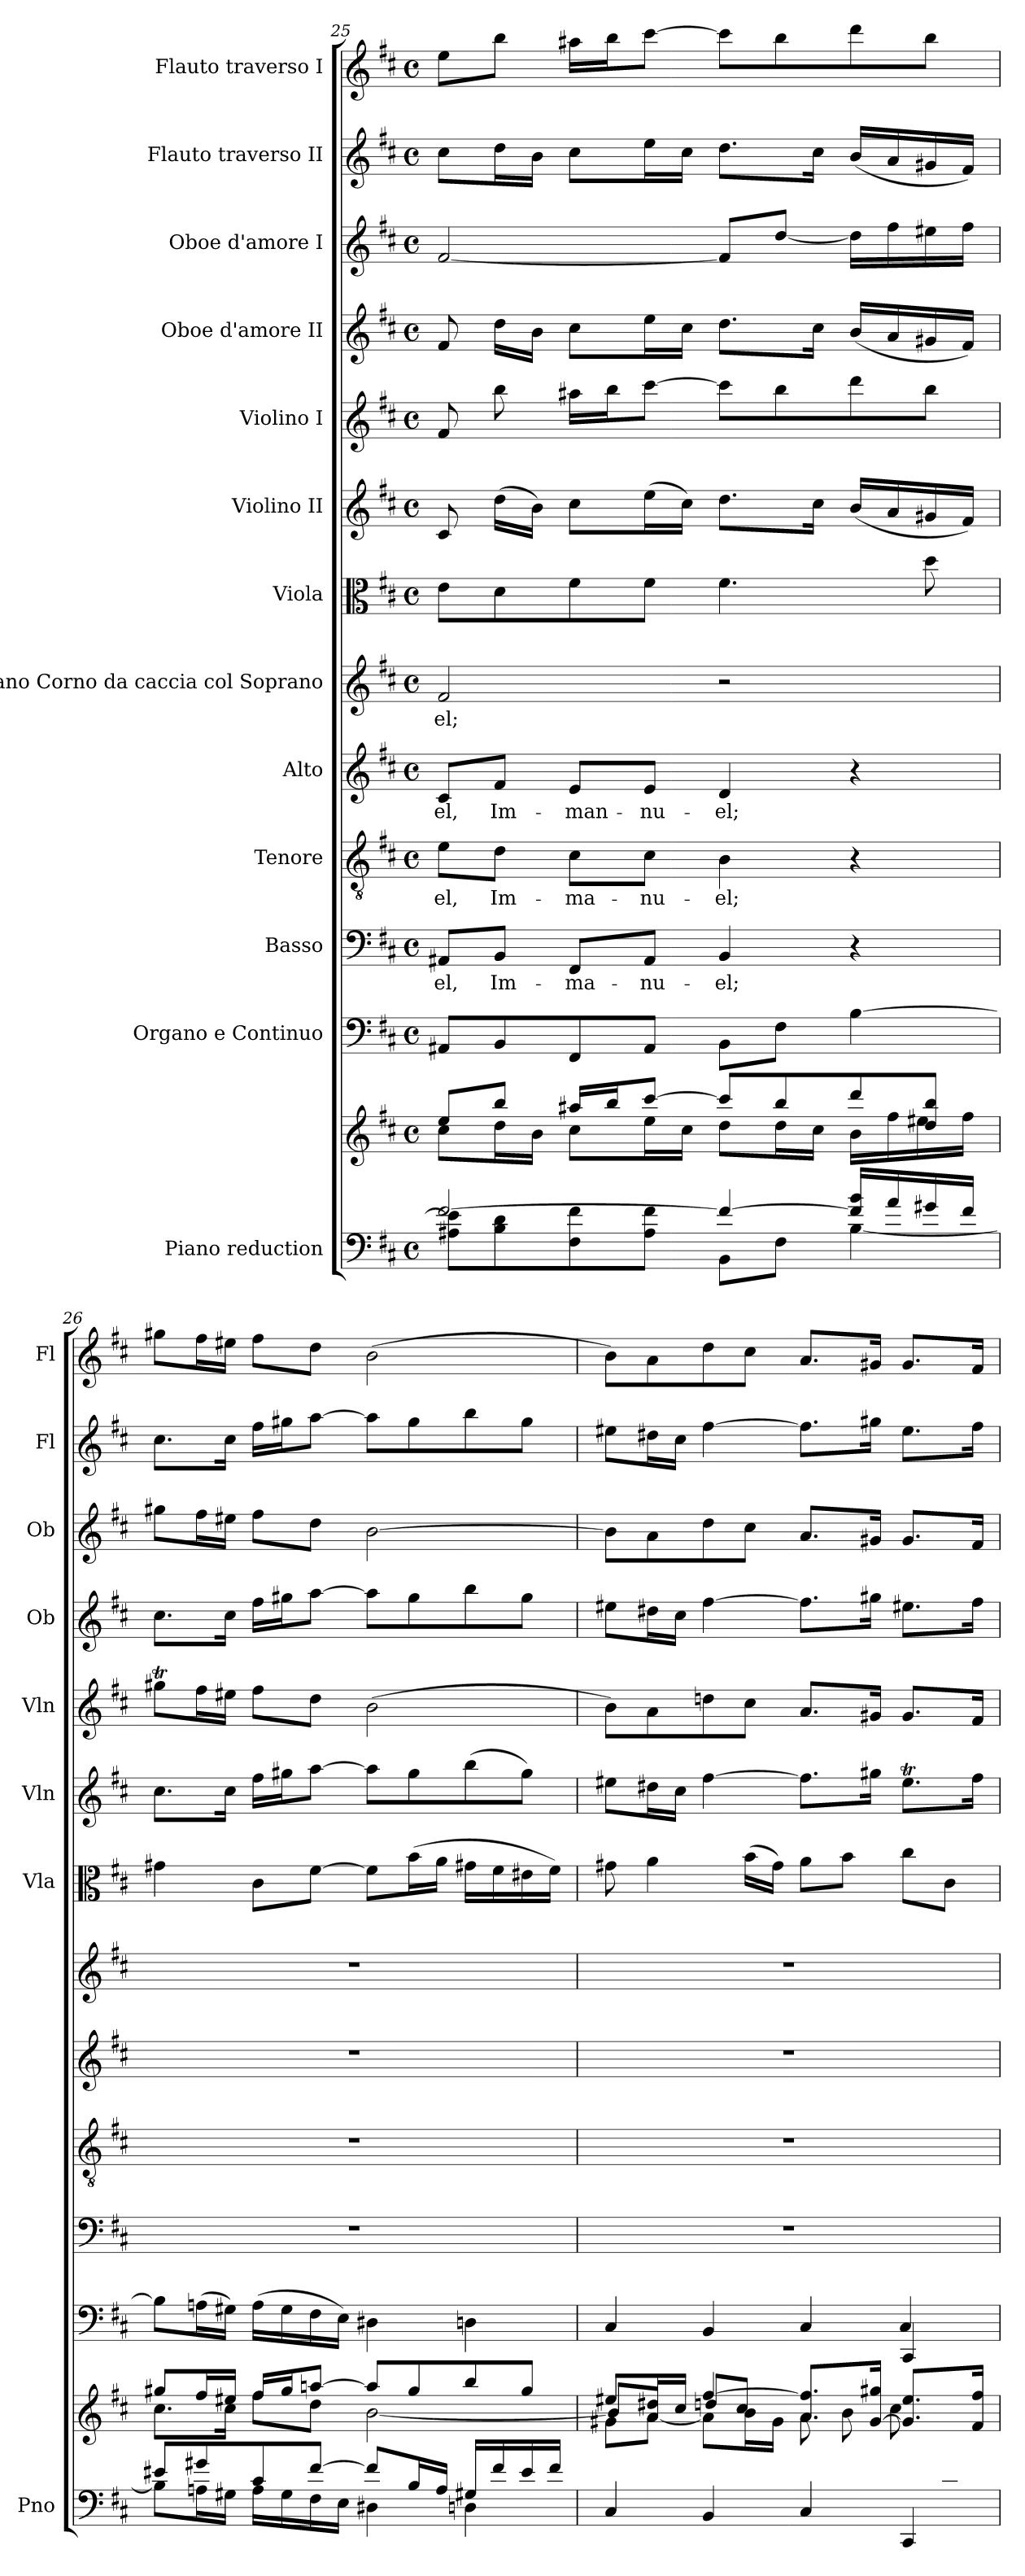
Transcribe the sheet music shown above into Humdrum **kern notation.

**kern	**kern	**kern	**kern	**text	**kern	**text	**kern	**text	**kern	**text	**kern	**kern	**kern	**kern	**kern	**kern	**kern
*part13	*part13	*part12	*part11	*part11	*part10	*part10	*part9	*part9	*part8	*part8	*part7	*part6	*part5	*part4	*part3	*part2	*part1
*staff14	*staff13	*staff12	*staff11	*staff11	*staff10	*staff10	*staff9	*staff9	*staff8	*staff8	*staff7	*staff6	*staff5	*staff4	*staff3	*staff2	*staff1
*I"Piano reduction	*	*I"Organo e Continuo	*I"Basso	*	*I"Tenore	*	*I"Alto	*	*I"Soprano Corno da caccia col Soprano	*	*I"Viola	*I"Violino II	*I"Violino I	*I"Oboe d'amore II	*I"Oboe d'amore I	*I"Flauto traverso II	*I"Flauto traverso I
*I'Pno	*	*	*	*	*	*	*	*	*	*	*I'Vla	*I'Vln	*I'Vln	*I'Ob	*I'Ob	*I'Fl	*I'Fl
*clefF4	*clefG2	*clefF4	*clefF4	*	*clefGv2	*	*clefG2	*	*clefG2	*	*clefC3	*clefG2	*clefG2	*clefG2	*clefG2	*clefG2	*clefG2
*k[f#c#]	*k[f#c#]	*k[f#c#]	*k[f#c#]	*	*k[f#c#]	*	*k[f#c#]	*	*k[f#c#]	*	*k[f#c#]	*k[f#c#]	*k[f#c#]	*k[f#c#]	*k[f#c#]	*k[f#c#]	*k[f#c#]
*M4/4	*M4/4	*M4/4	*M4/4	*	*M4/4	*	*M4/4	*	*M4/4	*	*M4/4	*M4/4	*M4/4	*M4/4	*M4/4	*M4/4	*M4/4
*met(c)	*met(c)	*met(c)	*met(c)	*	*met(c)	*	*met(c)	*	*met(c)	*	*met(c)	*met(c)	*met(c)	*met(c)	*met(c)	*met(c)	*met(c)
=25	=25	=25	=25	=25	=25	=25	=25	=25	=25	=25	=25	=25	=25	=25	=25	=25	=25
*^	*^	*	*	*	*	*	*	*	*	*	*	*	*	*	*	*	*
!	!	!	!	!	!	!LO:LY:b	!	!LO:LY:b	!	!LO:LY:b	!	!LO:LY:b	!	!	!	!	!	!	!
[2f#/	8A#X\ 8e\]L	8ee/L	8cc#\L	8AA#X/L	8AA#X/L	el,	8e\L	-el,	8c#/L	-el,	2f#/	-el;	8e\L	8c#/	8f#/	8f#/	[2f#/	8cc#\L	8ee\L
!	!	!	!	!	!	!LO:LY:b	!	!LO:LY:b	!	!LO:LY:b	!	!	!	!	!	!	!	!	!
.	8B\ 8d\	8bb/J	16dd\L	8BB/	8BB/J	Im-	8d\J	Im-	8f#/J	Im-	.	.	8d\	(>16dd\LL	8bb\	16dd\LL	.	16dd\L	8bb\J
.	.	.	16b\JJ	.	.	.	.	.	.	.	.	.	.	16b\JJ)	.	16b\JJ	.	16b\JJ	.
!	!	!	!	!	!	!LO:LY:b	!	!LO:LY:b	!	!LO:LY:b	!	!	!	!	!	!	!	!	!
.	8F#\ 8f#\	16aa#X/LL	8cc#\L	8FF#/	8FF#/L	-ma-	8c#\L	-ma-	8e/L	-man-	.	.	8f#\	8cc#\L	16aa#X\LL	8cc#\L	.	8cc#\L	16aa#X\LL
.	.	16bb/J	.	.	.	.	.	.	.	.	.	.	.	.	16bb\J	.	.	.	16bb\J
!	!	!	!	!	!	!LO:LY:b	!	!LO:LY:b	!	!LO:LY:b	!	!	!	!	!	!	!	!	!
.	8A#\ 8f#\J	[8ccc#/J	16ee\L	8AA#/J	8AA#/J	-nu-	8c#\J	-nu-	8e/J	-nu-	.	.	8f#\J	(>16ee\L	[8ccc#\J	16ee\L	.	16ee\L	[8ccc#\J
.	.	.	16cc#\JJ	.	.	.	.	.	.	.	.	.	.	16cc#\JJ)	.	16cc#\JJ	.	16cc#\JJ	.
!	!	!	!	!	!	!LO:LY:b	!	!LO:LY:b	!	!LO:LY:b	!	!	!	!	!	!	!	!	!
4f#/_	8BB\L	8ccc#/L]	8dd\L	8BB\L	4BB/	-el;	4B\	-el;	4d/	-el;	2r	.	4.f#\	8.dd\L	8ccc#\L]	8.dd\L	8f#/L]	8.dd\L	8ccc#\L]
.	8F#\J	8bb/	16dd\L	8F#\J	.	.	.	.	.	.	.	.	.	.	8bb\	.	[8dd/J	.	8bb\
.	.	.	16cc#\JJ	.	.	.	.	.	.	.	.	.	.	16cc#\Jk	.	16cc#\Jk	.	16cc#\Jk	.
16f#/] 16b/LL	[4B\	8ddd/	16b\LL	[4B\	4r	.	4r	.	4r	.	.	.	.	(<16b/LL	8ddd\	(<16b/LL	16dd\LL]	(<16b/LL	8ddd\
16a/	.	.	16ff#\	.	.	.	.	.	.	.	.	.	.	16a/	.	16a/	16ff#\	16a/	.
16g#X/	.	8dd/ 8bb/J	16ee#X\	.	.	.	.	.	.	.	.	.	8dd\	16g#X/	8bb\J	16g#X/	16ee#X\	16g#X/	8bb\J
16f#/JJ	.	.	16ff#\JJ	.	.	.	.	.	.	.	.	.	.	16f#/JJ)	.	16f#/JJ)	16ff#\JJ	16f#/JJ)	.
!!LO:PB:g=z
=26	=26	=26	=26	=26	=26	=26	=26	=26	=26	=26	=26	=26	=26	=26	=26	=26	=26	=26	=26
8e#X/L	8B\L]	8gg#X/L	8.cc#\L	8B\L]	1r	.	1r	.	1r	.	1r	.	4g#X\	8.cc#\L	8gg#Xt\L	8.cc#\L	8gg#X\L	8.cc#\L	8gg#X\L
8g#X/	16An\L	16ff#/L	.	(>16An\L	.	.	.	.	.	.	.	.	.	.	16ff#\L	.	16ff#\L	.	16ff#\L
.	16G#X\JJ	16ee#X/JJ	16cc#\Jk	16G#X\JJ)	.	.	.	.	.	.	.	.	.	16cc#\Jk	16ee#X\JJ	16cc#\Jk	16ee#X\JJ	16cc#\Jk	16ee#X\JJ
8c#/	16A\LL	16ff#/LL	8ff#\L	(>16A\LL	.	.	.	.	.	.	.	.	8c#\L	16ff#\LL	8ff#\L	16ff#\LL	8ff#\L	16ff#\LL	8ff#\L
.	16G#\	16gg#/J	.	16G#\	.	.	.	.	.	.	.	.	.	16gg#X\J	.	16gg#X\J	.	16gg#X\J	.
[8f#/J	16F#\	[8aan/J	8dd\J	16F#\	.	.	.	.	.	.	.	.	[8f#\J	[8aa\J	8dd\J	[8aa\J	8dd\J	[8aa\J	8dd\J
.	16E\JJ	.	.	16E\JJ)	.	.	.	.	.	.	.	.	.	.	.	.	.	.	.
8f#/L]	4D#X\	8aa/L]	[2b\	4D#X\	.	.	.	.	.	.	.	.	8f#\L]	8aa\L]	(>2b\	8aa\L]	[2b\	8aa\L]	(>2b\
16B/L	.	8gg#/	.	.	.	.	.	.	.	.	.	.	(>16b\L	8gg#\	.	8gg#\	.	8gg#\	.
16A/JJ	.	.	.	.	.	.	.	.	.	.	.	.	16a\JJ	.	.	.	.	.	.
16G#X/LL	4Dn\	8bb/	.	4Dn\	.	.	.	.	.	.	.	.	16g#X\LL	(>8bb\	.	8bb\	.	8bb\	.
16f#/	.	.	.	.	.	.	.	.	.	.	.	.	16f#\	.	.	.	.	.	.
16e#/	.	8gg#/J	.	.	.	.	.	.	.	.	.	.	16e#X\	8gg#\J)	.	8gg#\J	.	8gg#\J	.
16f#/JJ	.	.	.	.	.	.	.	.	.	.	.	.	16f#\JJ)	.	.	.	.	.	.
=27	=27	=27	=27	=27	=27	=27	=27	=27	=27	=27	=27	=27	=27	=27	=27	=27	=27	=27	=27
*	*	*	*^	*^	*	*	*	*	*	*	*	*	*	*	*	*	*	*	*
2..ryy	4C#/	8ee#X/L	8g#X\L	8b/L]	4C#/	2ryy	1r	.	1r	.	1r	.	1r	.	8g#X\	8ee#X\L	8b\L)	8ee#X\L	8b\L]	8ee#X\L	8b\L)
.	.	16dd#X/L	[8a\J	8a/J	.	.	.	.	.	.	.	.	.	.	4a\	16dd#X\L	8a\	16dd#X\L	8a\	16dd#X\L	8a\
.	.	16cc#/JJ	.	.	.	.	.	.	.	.	.	.	.	.	.	16cc#\JJ	.	16cc#\JJ	.	16cc#\JJ	.
.	4BB/	[4ff#/	8a\L]	8ddn/L	4BB/	.	.	.	.	.	.	.	.	.	.	[4ff#\	8ddn\	[4ff#\	8dd\	[4ff#\	8dd\
.	.	.	16b\L	8cc#/J	.	.	.	.	.	.	.	.	.	.	(>16b\LL	.	8cc#\J	.	8cc#\J	.	8cc#\J
.	.	.	16g#\JJ	.	.	.	.	.	.	.	.	.	.	.	16g#\JJ)	.	.	.	.	.	.
.	4C#/	8.a/ 8.ff#/]L	8a\L	2rgyy	4C#/	4ryy	.	.	.	.	.	.	.	.	8a\L	8.ff#\L]	8.a/L	8.ff#\L]	8.a/L	8.ff#\L]	8.a/L
.	.	.	8b\	.	.	.	.	.	.	.	.	.	.	.	8b\J	.	.	.	.	.	.
.	.	[16g#/ 16gg#X/Jk	.	.	.	.	.	.	.	.	.	.	.	.	.	16gg#X\Jk	16g#X/Jk	16gg#X\Jk	16g#X/Jk	16gg#X\Jk	16g#X/Jk
.	4CC#/	8.g#/] 8.ee#/L	8cc#\	.	4CC#/	4C#!/	.	.	.	.	.	.	.	.	8cc#\L	8.ee#t\L	8.g#/L	8.ee#X\L	8.g#/L	8.ee#\L	8.g#/L
8c#/J	.	.	8ryy	.	.	.	.	.	.	.	.	.	.	.	8c#\J	.	.	.	.	.	.
.	.	16f#/ 16ff#/Jk	.	.	.	.	.	.	.	.	.	.	.	.	.	16ff#\Jk	16f#/Jk	16ff#\Jk	16f#/Jk	16ff#\Jk	16f#/Jk
*v	*v	*	*	*	*v	*v	*	*	*	*	*	*	*	*	*	*	*	*	*	*	*
*	*v	*v	*v	*	*	*	*	*	*	*	*	*	*	*	*	*	*	*	*
=	=	=	=	=	=	=	=	=	=	=	=	=	=	=	=	=	=
*-	*-	*-	*-	*-	*-	*-	*-	*-	*-	*-	*-	*-	*-	*-	*-	*-	*-
